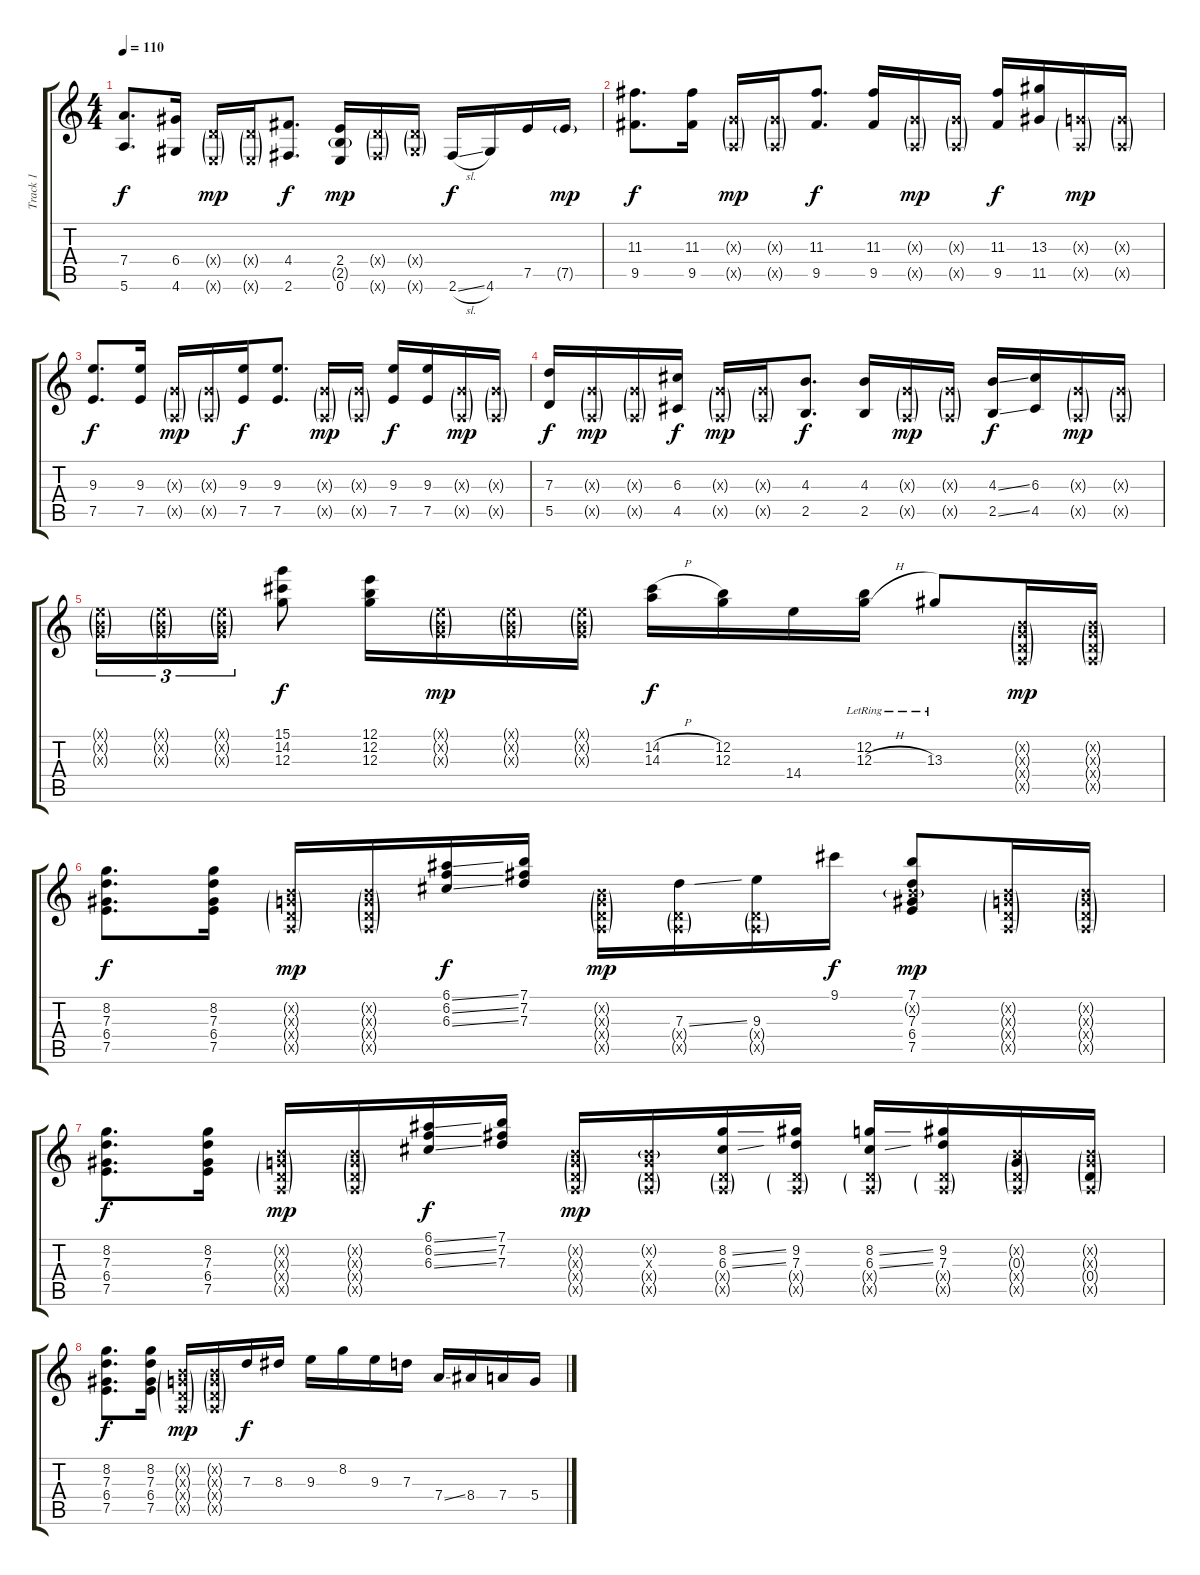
\track ("Track 1" "Track 1") {instrument electricguitarjazz}
\staff {score tabs}
\tuning (E4 B3 G3 D3 A2 E2) {hide}
\ts (4 4)
\tempo 110
\clef g2
\ks c
(7.4 5.6).8{d dy f} (6.4 4.6).16 (0.4{g x} 0.6{g x}).16{dy mp} (0.4{g x} 0.6{g x}).16 (4.4 2.6).8{d dy f} (2.4 2.5{g} 0.6).16{dy mp} (0.4{g x} 2.6{g x}).16 (0.4{g x} 4.6{g x}).16 2.6{sl}.16{dy f} 4.6.16 7.5.16 7.5{g}.16{dy mp} |
(11.3 9.5).8{d dy f} (11.3 9.5).16 (0.3{g x} 0.5{g x}).16{dy mp} (0.3{g x} 0.5{g x}).16 (11.3 9.5).8{d dy f} (11.3 9.5).16 (0.3{g x} 0.5{g x}).16{dy mp} (0.3{g x} 0.5{g x}).16 (11.3 9.5).16{dy f} (13.3 11.5).16 (0.3{g x} 0.5{g x}).16{dy mp} (0.3{g x} 0.5{g x}).16 |
(9.3 7.5).8{d dy f} (9.3 7.5).16 (0.3{g x} 0.5{g x}).16{dy mp} (0.3{g x} 0.5{g x}).16 (9.3 7.5).16{dy f} (9.3 7.5).8{d} (0.3{g x} 0.5{g x}).16{dy mp} (0.3{g x} 0.5{g x}).16 (9.3 7.5).16{dy f} (9.3 7.5).16 (0.3{g x} 0.5{g x}).16{dy mp} (0.3{g x} 0.5{g x}).16 |
(7.3 5.5).16{dy f} (0.3{g x} 0.5{g x}).16{dy mp} (0.3{g x} 0.5{g x}).16 (6.3 4.5).16{dy f} (0.3{g x} 0.5{g x}).16{dy mp} (0.3{g x} 0.5{g x}).16 (4.3 2.5).8{d dy f} (4.3 2.5).16 (0.3{g x} 0.5{g x}).16{dy mp} (0.3{g x} 0.5{g x}).16 (4.3{ss} 2.5{ss}).16{dy f} (6.3 4.5).16 (0.3{g x} 0.5{g x}).16{dy mp} (0.3{g x} 0.5{g x}).16 |
(0.1{g x} 0.2{g x} 0.3{g x}).16{tu (3 2)} (0.1{g x} 0.2{g x} 0.3{g x}).16{tu (3 2)} (0.1{g x} 0.2{g x} 0.3{g x}).16{tu (3 2)} (15.1 14.2 12.3).8{dy f} (12.1 12.2 12.3).16 (0.1{g x} 0.2{g x} 0.3{g x}).16{dy mp} (0.1{g x} 0.2{g x} 0.3{g x}).16 (0.1{g x} 0.2{g x} 0.3{g x}).16 (14.2{h} 14.3).16{dy f} (12.2 12.3).16 14.4.16 (12.2{lr} 12.3{h lr}).16 13.3{lr}.8 (0.2{g x} 0.3{g x} 0.4{g x} 0.5{g x}).16{dy mp} (0.2{g x} 0.3{g x} 0.4{g x} 0.5{g x}).16 |
(8.2 7.3 6.4 7.5).8{d dy f} (8.2 7.3 6.4 7.5).16 (0.2{g x} 0.3{g x} 0.4{g x} 0.5{g x}).16{dy mp} (0.2{g x} 0.3{g x} 0.4{g x} 0.5{g x}).16 (6.1{ss} 6.2{ss} 6.3{ss}).16{dy f} (7.1 7.2 7.3).16 (0.2{g x} 0.3{g x} 0.4{g x} 0.5{g x}).16{dy mp} (7.3{ss} 0.4{g x} 0.5{g x}).16 (9.3 0.4{g x} 0.5{g x}).16 9.1.16{dy f} (7.1 0.2{g x} 7.3 6.4 7.5).8{dy mp} (0.2{g x} 0.3{g x} 0.4{g x} 0.5{g x}).16 (0.2{g x} 0.3{g x} 0.4{g x} 0.5{g x}).16 |
(8.2 7.3 6.4 7.5).8{d dy f} (8.2 7.3 6.4 7.5).16 (0.2{g x} 0.3{g x} 0.4{g x} 0.5{g x}).16{dy mp} (0.2{g x} 0.3{g x} 0.4{g x} 0.5{g x}).16 (6.1{ss} 6.2{ss} 6.3{ss}).16{dy f} (7.1 7.2 7.3).16 (0.2{g x} 0.3{g x} 0.4{g x} 0.5{g x}).16{dy mp} (0.2{g x} 0.3{x} 0.4{g x} 0.5{g x}).16 (8.2{ss} 6.3{ss} 0.4{g x} 0.5{g x}).16 (9.2 7.3 0.4{g x} 0.5{g x}).16 (8.2{ss} 6.3{ss} 0.4{g x} 0.5{g x}).16 (9.2 7.3 0.4{g x} 0.5{g x}).16 (0.2{g x} 0.3{g} 0.4{g x} 0.5{g x}).16 (0.2{g x} 0.3{g x} 0.4{g} 0.5{g x}).16 |
(8.2 7.3 6.4 7.5).8{d dy f} (8.2 7.3 6.4 7.5).16 (0.2{g x} 0.3{g x} 0.4{g x} 0.5{g x}).16{dy mp} (0.2{g x} 0.3{g x} 0.4{g x} 0.5{g x}).16 7.3.16{dy f} 8.3.16 9.3.16 8.2.16 9.3.16 7.3.16 7.4{ss}.16 8.4.16 7.4.16 5.4.16
